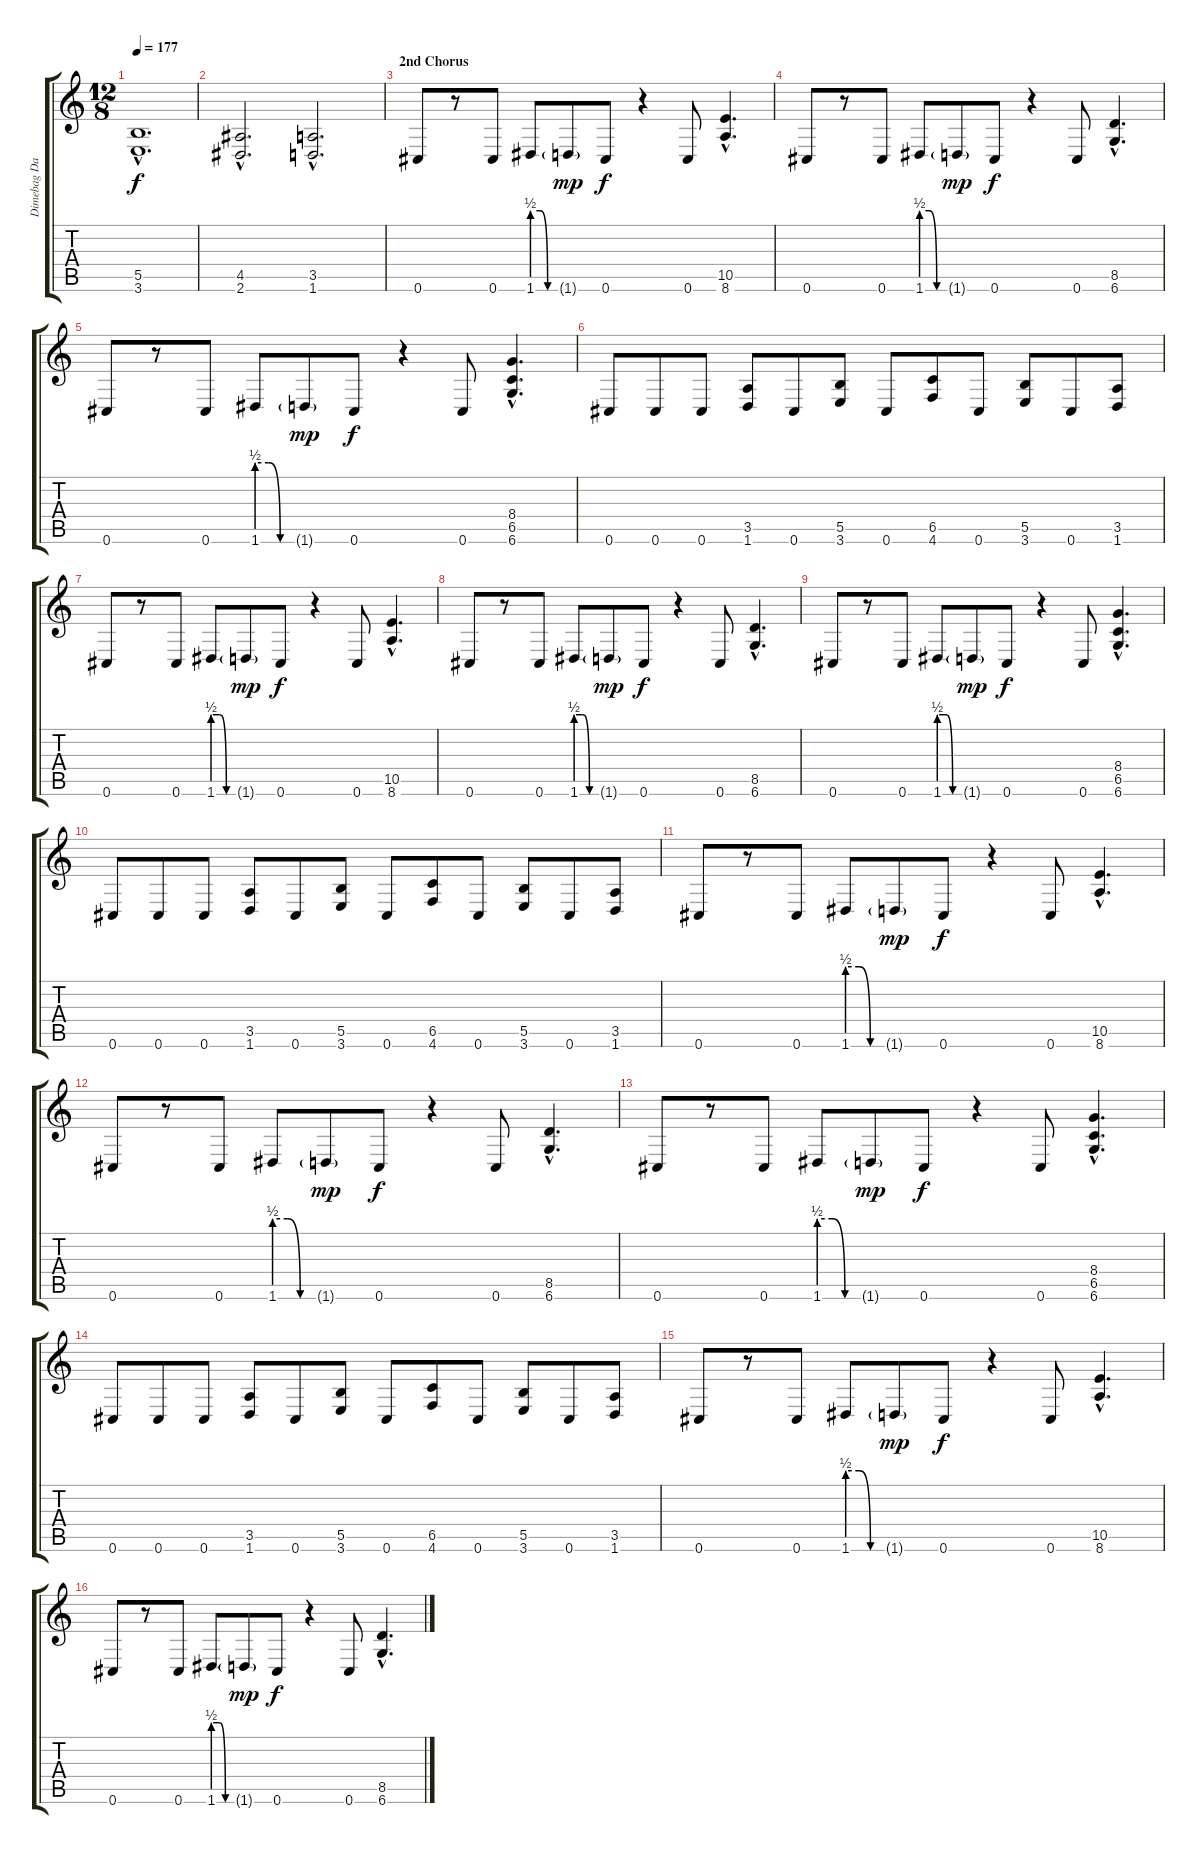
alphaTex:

\track ("Dimebag Darrell" "Dimebag Da") {instrument distortionguitar}
\staff {score tabs}
\tuning (Db4 Ab3 E3 B2 Gb2 Db2) {hide}
\ts (12 8)
\tempo 177
\clef g2
\ks c
(5.5{hac} 3.6{hac}).1{d dy f} |
(4.5{hac} 2.6{hac}).2{d} (3.5{hac} 1.6{hac}).2{d} |
\section ("" "2nd Chorus")
0.6.8 r.8 0.6.8 1.6{be (custom 0 2 20 2 40 0 60 0)}.8 1.6{g}.8{dy mp} 0.6.8{dy f} r.4 0.6.8 (10.5{hac} 8.6{hac}).4{d} |
0.6.8 r.8 0.6.8 1.6{be (custom 0 2 20 2 40 0 60 0)}.8 1.6{g}.8{dy mp} 0.6.8{dy f} r.4 0.6.8 (8.5{hac} 6.6{hac}).4{d} |
0.6.8 r.8 0.6.8 1.6{be (custom 0 2 20 2 40 0 60 0)}.8 1.6{g}.8{dy mp} 0.6.8{dy f} r.4 0.6.8 (8.4{hac} 6.5{hac} 6.6{hac}).4{d} |
0.6.8 0.6.8 0.6.8 (3.5 1.6).8 0.6.8 (5.5 3.6).8 0.6.8 (6.5 4.6).8 0.6.8 (5.5 3.6).8 0.6.8 (3.5 1.6).8 |
0.6.8 r.8 0.6.8 1.6{be (custom 0 2 20 2 40 0 60 0)}.8 1.6{g}.8{dy mp} 0.6.8{dy f} r.4 0.6.8 (10.5{hac} 8.6{hac}).4{d} |
0.6.8 r.8 0.6.8 1.6{be (custom 0 2 20 2 40 0 60 0)}.8 1.6{g}.8{dy mp} 0.6.8{dy f} r.4 0.6.8 (8.5{hac} 6.6{hac}).4{d} |
0.6.8 r.8 0.6.8 1.6{be (custom 0 2 20 2 40 0 60 0)}.8 1.6{g}.8{dy mp} 0.6.8{dy f} r.4 0.6.8 (8.4{hac} 6.5{hac} 6.6{hac}).4{d} |
0.6.8 0.6.8 0.6.8 (3.5 1.6).8 0.6.8 (5.5 3.6).8 0.6.8 (6.5 4.6).8 0.6.8 (5.5 3.6).8 0.6.8 (3.5 1.6).8 |
0.6.8 r.8 0.6.8 1.6{be (custom 0 2 20 2 40 0 60 0)}.8 1.6{g}.8{dy mp} 0.6.8{dy f} r.4 0.6.8 (10.5{hac} 8.6{hac}).4{d} |
0.6.8 r.8 0.6.8 1.6{be (custom 0 2 20 2 40 0 60 0)}.8 1.6{g}.8{dy mp} 0.6.8{dy f} r.4 0.6.8 (8.5{hac} 6.6{hac}).4{d} |
0.6.8 r.8 0.6.8 1.6{be (custom 0 2 20 2 40 0 60 0)}.8 1.6{g}.8{dy mp} 0.6.8{dy f} r.4 0.6.8 (8.4{hac} 6.5{hac} 6.6{hac}).4{d} |
0.6.8 0.6.8 0.6.8 (3.5 1.6).8 0.6.8 (5.5 3.6).8 0.6.8 (6.5 4.6).8 0.6.8 (5.5 3.6).8 0.6.8 (3.5 1.6).8 |
0.6.8 r.8 0.6.8 1.6{be (custom 0 2 20 2 40 0 60 0)}.8 1.6{g}.8{dy mp} 0.6.8{dy f} r.4 0.6.8 (10.5{hac} 8.6{hac}).4{d} |
0.6.8 r.8 0.6.8 1.6{be (custom 0 2 20 2 40 0 60 0)}.8 1.6{g}.8{dy mp} 0.6.8{dy f} r.4 0.6.8 (8.5{hac} 6.6{hac}).4{d}
